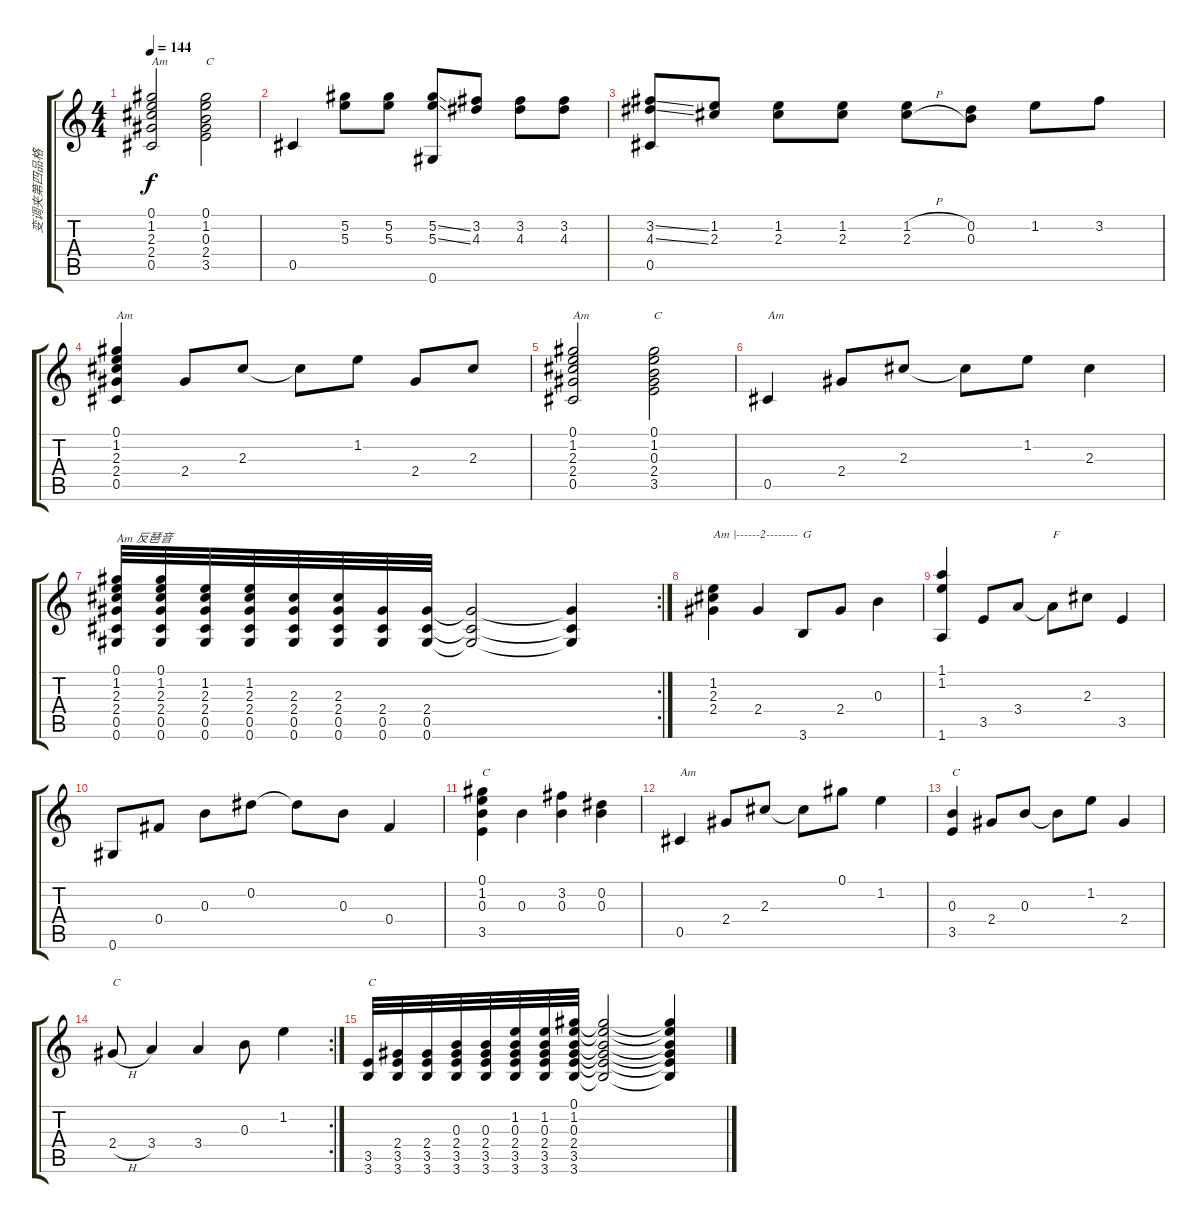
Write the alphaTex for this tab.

\track ("变调夹第四品格" "变调夹第四品格") {instrument acousticguitarnylon}
\staff {score tabs}
\tuning (Ab4 Eb4 B3 Gb3 Db3 Ab2) {hide}
\ts (4 4)
\tempo 144
\clef g2
\ks c
(0.1 1.2 2.3 2.4 0.5).2{txt "Am" dy f} (0.1 1.2 0.3 2.4 3.5).2{txt "C"} |
0.5.4 (5.2 5.3).8 (5.2 5.3).8 (5.2{ss} 5.3{ss} 0.6).8 (3.2 4.3).8 (3.2 4.3).8 (3.2 4.3).8 |
(3.2{ss} 4.3{ss} 0.5).8 (1.2 2.3).8 (1.2 2.3).8 (1.2 2.3).8 (1.2{h} 2.3{h}).8 (0.2 0.3).8 1.2.8 3.2.8 |
(0.1 1.2 2.3 2.4 0.5).4{txt "Am"} 2.4.8 2.3.8 2.3{t}.8 1.2.8 2.4.8 2.3.8 |
(0.1 1.2 2.3 2.4 0.5).2{txt "Am"} (0.1 1.2 0.3 2.4 3.5).2{txt "C"} |
0.5.4{txt "Am"} 2.4.8 2.3.8 2.3{t}.8 1.2.8 2.3.4 |
\rc 2
(0.1 1.2 2.3 2.4 0.5 0.6).32{txt "Am 反琶音"} (0.1 1.2 2.3 2.4 0.5 0.6).32 (1.2 2.3 2.4 0.5 0.6).32 (1.2 2.3 2.4 0.5 0.6).32 (2.3 2.4 0.5 0.6).32 (2.3 2.4 0.5 0.6).32 (2.4 0.5 0.6).32 (2.4 0.5 0.6).32 (2.4{t} 0.5{t} 0.6{t}).2 (2.4{t} 0.5{t} 0.6{t}).4 |
(1.2 2.3 2.4).4{txt "Am |------2--------"} 2.4.4 3.6.8{txt "G"} 2.4.8 0.3.4 |
(1.1 1.2 1.6).4 3.5.8 3.4.8 3.4{t}.8{txt "F"} 2.3.8 3.5.4 |
0.6.8 0.4.8 0.3.8 0.2.8 0.2{t}.8 0.3.8 0.4.4 |
(0.1 1.2 0.3 3.5).4{txt "C"} 0.3.4 (3.2 0.3).4 (0.2 0.3).4 |
0.5.4{txt "Am"} 2.4.8 2.3.8 2.3{t}.8 0.1.8 1.2.4 |
(0.3 3.5).4{txt "C"} 2.4.8 0.3.8 0.3{t}.8 1.2.8 2.4.4 |
\rc 2
2.4{h}.8{txt "C"} 3.4.4 3.4.4 0.3.8 1.2.4 |
(3.5 3.6).32{txt "C"} (2.4 3.5 3.6).32 (2.4 3.5 3.6).32 (0.3 2.4 3.5 3.6).32 (0.3 2.4 3.5 3.6).32 (1.2 0.3 2.4 3.5 3.6).32 (1.2 0.3 2.4 3.5 3.6).32 (0.1 1.2 0.3 2.4 3.5 3.6).32 (0.1{t} 1.2{t} 0.3{t} 2.4{t} 3.5{t} 3.6{t}).2 (0.1{t} 1.2{t} 0.3{t} 2.4{t} 3.5{t} 3.6{t}).4
